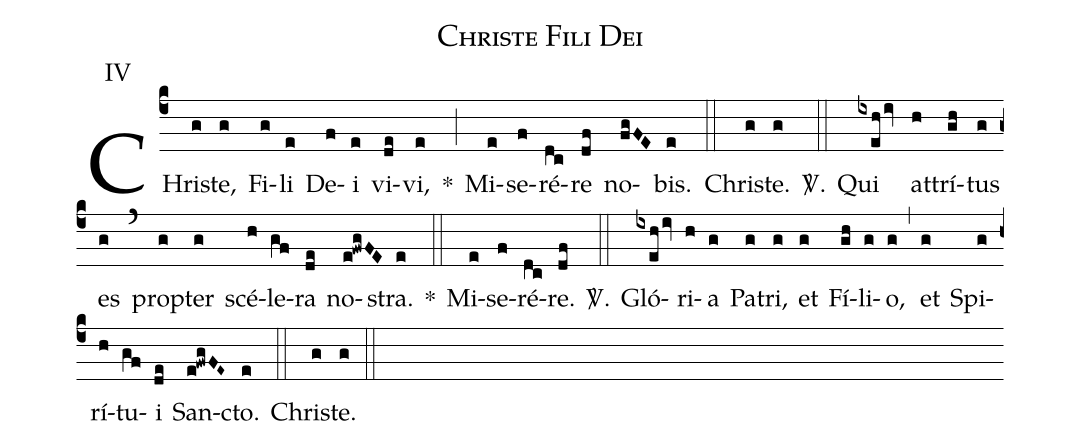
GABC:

name: Christe Fili Dei;
annotation: IV;
mode: 4;
%%
(c4)
CHri(g)ste,(g) Fi(g)li(e) De(f)i(e) vi(de)vi,(e) *(;)
Mi(e)se(f)ré(dc)re(df) no(fgFE)bis.(e) (::)
Chri(g)ste.(g) <sp>V/</sp>.(::)
Qui(ixeh/iv) at(h)trí(gh)tus(g) es(g) (`)
pro(g)pter(g) scé(h)le(gf)ra(de) no(e!fwgFE)stra.(e) *(::)
Mi(e)se(f)ré(dc)re.(df) <sp>V/</sp>.(::)
Gló(ixeh/iv)ri(h)a(g) Pa(g)tri,(g) et(g) Fí(gh)li(g)o,(g) (,)
et(g) Spi(g)rí(h)tu(gf)i(de) San(e!fwgFE~)cto.(e) (::)
Chri(g)ste.(g) (::)
